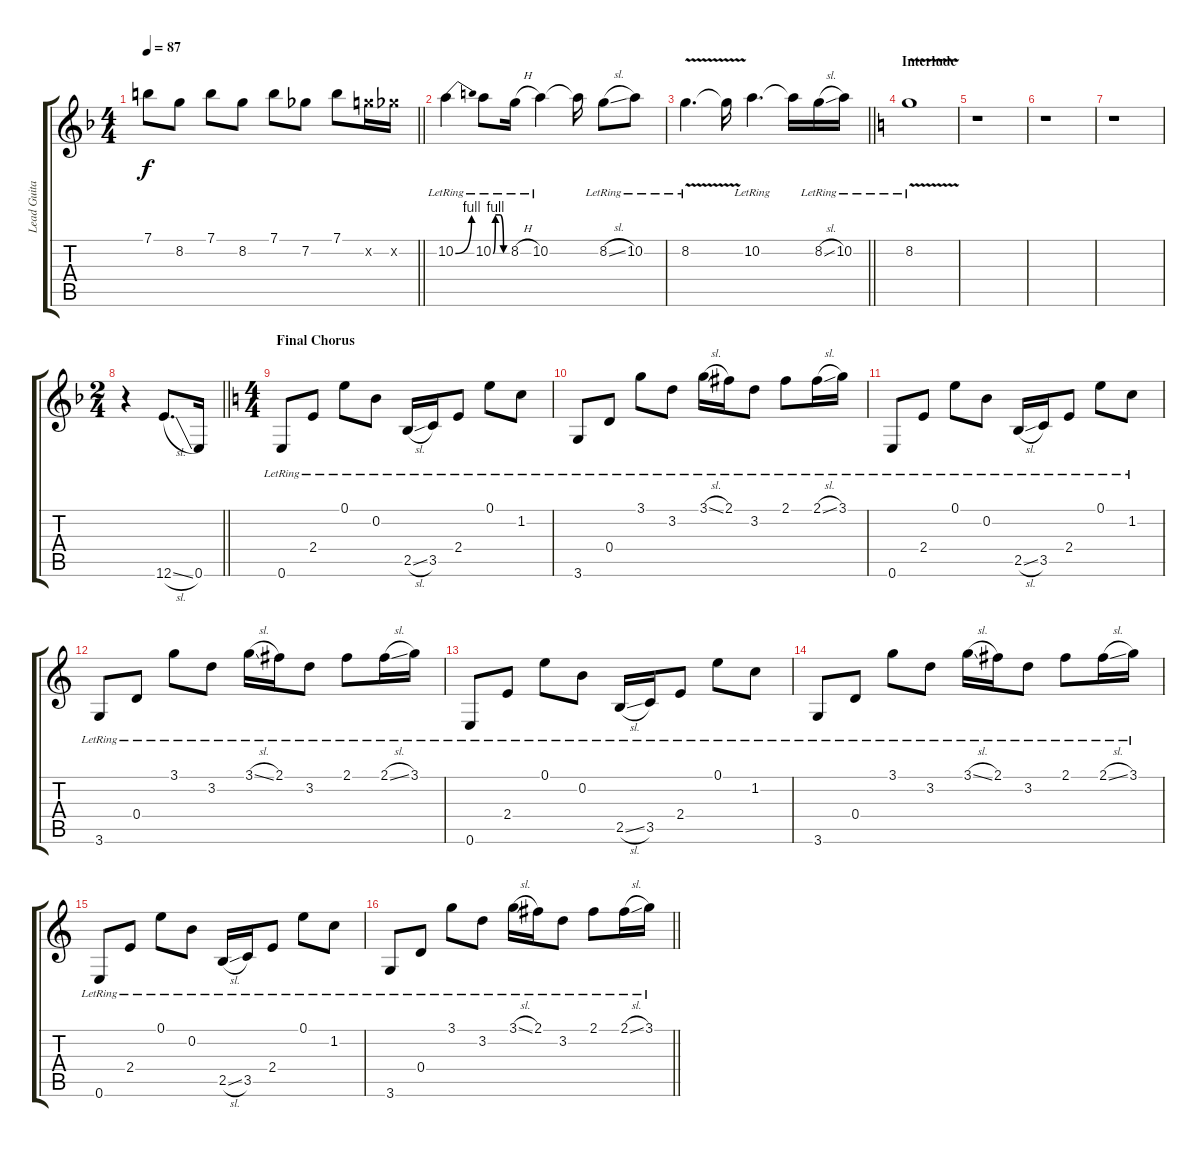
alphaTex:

\track ("Lead Guitar" "Lead Guita") {instrument distortionguitar}
\staff {score tabs}
\tuning (E4 B3 G3 D3 A2 E2) {hide}
\ts (4 4)
\tempo 87
\clef g2
\barLineRight lightlight
\ks f
7.1.8{dy f} 8.2.8 7.1.8 8.2.8 7.1.8 7.2.8 7.1.8 8.2{x}.16 7.2{x}.16 |
10.2{be (bend 0 0 60 4) lr}.4 10.2{be (custom 0 0 10 4 30 4 45 0 60 0) lr}.8 8.2{h lr}.16 10.2{lr}.4 10.2{t}.16 8.2{sl lr}.8 10.2{lr}.8 |
\barLineRight lightlight
8.2{v lr}.4{d} 8.2{t}.16 10.2{lr}.4{d} 10.2{t}.16 8.2{sl lr}.16{volume 11 instrument electricguitarjazz} 10.2{lr}.16 |
\section ("" "Interlude")
\ks c
8.2{v lr}.1 |
r.1 |
r.1 |
r.1 |
\ts (2 4)
\barLineRight lightlight
\ks f
r.4 12.6{sl}.8{d instrument distortionguitar} 0.6.16 |
\ts (4 4)
\section ("" "Final Chorus")
\ks c
0.6{lr}.8{instrument acousticguitarsteel} 2.4{lr}.8 0.1{lr}.8 0.2{lr}.8 2.5{sl lr}.16 3.5{lr}.16 2.4{lr}.8 0.1{lr}.8 1.2{lr}.8 |
3.6{lr}.8 0.4{lr}.8 3.1{lr}.8 3.2{lr}.8 3.1{sl lr}.16 2.1{lr}.16 3.2{lr}.8 2.1{lr}.8 2.1{sl lr}.16 3.1{lr}.16 |
0.6{lr}.8 2.4{lr}.8 0.1{lr}.8 0.2{lr}.8 2.5{sl lr}.16 3.5{lr}.16 2.4{lr}.8 0.1{lr}.8 1.2{lr}.8 |
3.6{lr}.8 0.4{lr}.8 3.1{lr}.8 3.2{lr}.8 3.1{sl lr}.16 2.1{lr}.16 3.2{lr}.8 2.1{lr}.8 2.1{sl lr}.16 3.1{lr}.16 |
0.6{lr}.8 2.4{lr}.8 0.1{lr}.8 0.2{lr}.8 2.5{sl lr}.16 3.5{lr}.16 2.4{lr}.8 0.1{lr}.8 1.2{lr}.8 |
3.6{lr}.8 0.4{lr}.8 3.1{lr}.8 3.2{lr}.8 3.1{sl lr}.16 2.1{lr}.16 3.2{lr}.8 2.1{lr}.8 2.1{sl lr}.16 3.1{lr}.16 |
0.6{lr}.8 2.4{lr}.8 0.1{lr}.8 0.2{lr}.8 2.5{sl lr}.16 3.5{lr}.16 2.4{lr}.8 0.1{lr}.8 1.2{lr}.8 |
\barLineRight lightlight
3.6{lr}.8 0.4{lr}.8 3.1{lr}.8 3.2{lr}.8 3.1{sl lr}.16 2.1{lr}.16 3.2{lr}.8 2.1{lr}.8 2.1{sl lr}.16 3.1{lr}.16
